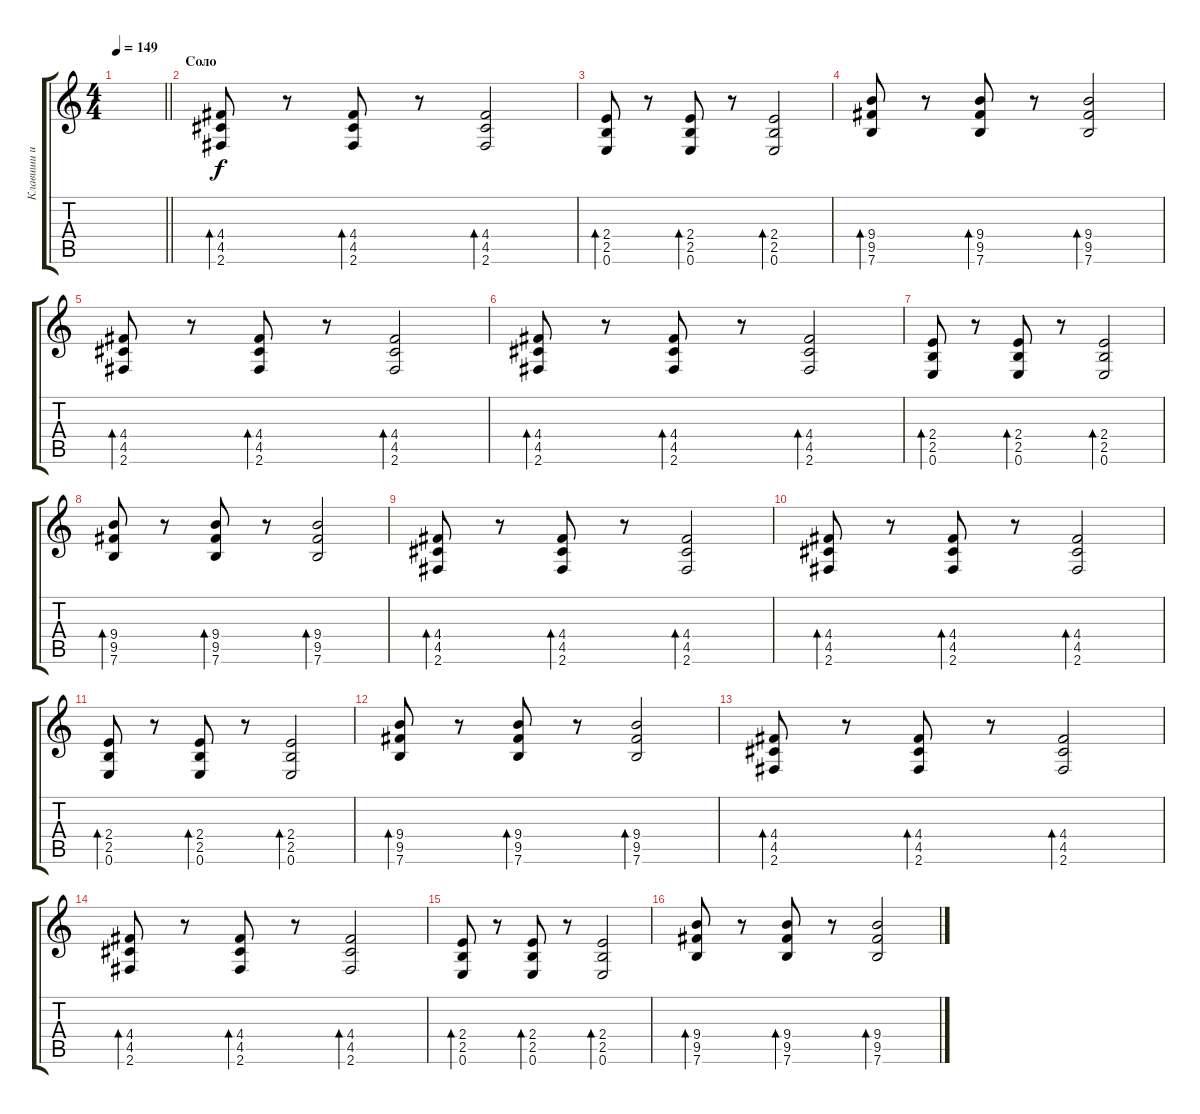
\track ("Клавиши и секвенсор" "Клавиши и ") {instrument acousticguitarsteel}
\staff {score tabs}
\tuning (E4 B3 G3 D3 A2 E2) {hide}
\ts (4 4)
\tempo 149
\clef g2
\barLineRight lightlight
\ks c
|
\section ("" "Соло")
(4.4 4.5 2.6).8{bd 60 instrument acousticguitarsteel} r.8 (4.4 4.5 2.6).8{bd 60} r.8 (4.4 4.5 2.6).2{bd 60} |
(2.4 2.5 0.6).8{bd 60} r.8 (2.4 2.5 0.6).8{bd 60} r.8 (2.4 2.5 0.6).2{bd 60} |
(9.4 9.5 7.6).8{bd 60} r.8 (9.4 9.5 7.6).8{bd 60} r.8 (9.4 9.5 7.6).2{bd 60} |
(4.4 4.5 2.6).8{bd 60} r.8 (4.4 4.5 2.6).8{bd 60} r.8 (4.4 4.5 2.6).2{bd 60} |
(4.4 4.5 2.6).8{bd 60} r.8 (4.4 4.5 2.6).8{bd 60} r.8 (4.4 4.5 2.6).2{bd 60} |
(2.4 2.5 0.6).8{bd 60} r.8 (2.4 2.5 0.6).8{bd 60} r.8 (2.4 2.5 0.6).2{bd 60} |
(9.4 9.5 7.6).8{bd 60} r.8 (9.4 9.5 7.6).8{bd 60} r.8 (9.4 9.5 7.6).2{bd 60} |
(4.4 4.5 2.6).8{bd 60} r.8 (4.4 4.5 2.6).8{bd 60} r.8 (4.4 4.5 2.6).2{bd 60} |
(4.4 4.5 2.6).8{bd 60} r.8 (4.4 4.5 2.6).8{bd 60} r.8 (4.4 4.5 2.6).2{bd 60} |
(2.4 2.5 0.6).8{bd 60} r.8 (2.4 2.5 0.6).8{bd 60} r.8 (2.4 2.5 0.6).2{bd 60} |
(9.4 9.5 7.6).8{bd 60} r.8 (9.4 9.5 7.6).8{bd 60} r.8 (9.4 9.5 7.6).2{bd 60} |
(4.4 4.5 2.6).8{bd 60} r.8 (4.4 4.5 2.6).8{bd 60} r.8 (4.4 4.5 2.6).2{bd 60} |
(4.4 4.5 2.6).8{bd 60} r.8 (4.4 4.5 2.6).8{bd 60} r.8 (4.4 4.5 2.6).2{bd 60} |
(2.4 2.5 0.6).8{bd 60} r.8 (2.4 2.5 0.6).8{bd 60} r.8 (2.4 2.5 0.6).2{bd 60} |
(9.4 9.5 7.6).8{bd 60} r.8 (9.4 9.5 7.6).8{bd 60} r.8 (9.4 9.5 7.6).2{bd 60}
